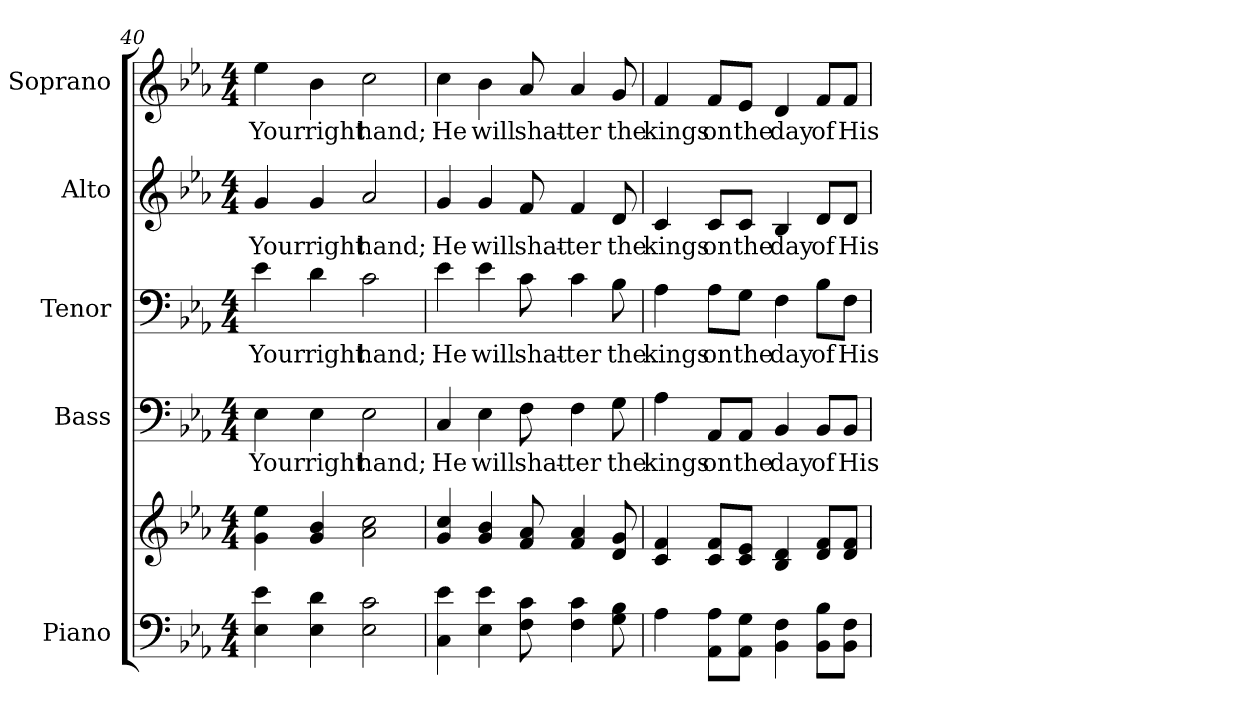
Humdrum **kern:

**kern	**kern	**kern	**text	**kern	**text	**kern	**text	**kern	**text
*part5	*part5	*part4	*part4	*part3	*part3	*part2	*part2	*part1	*part1
*staff6	*staff5	*staff4	*staff4	*staff3	*staff3	*staff2	*staff2	*staff1	*staff1
*I"Piano	*	*I"Bass	*	*I"Tenor	*	*I"Alto	*	*I"Soprano	*
*I'Pno.	*	*I'B.	*	*I'T.	*	*I'A.	*	*I'S.	*
!!LO:PB:g=z
*clefF4	*clefG2	*clefF4	*	*clefF4	*	*clefG2	*	*clefG2	*
*k[b-e-a-]	*k[b-e-a-]	*k[b-e-a-]	*	*k[b-e-a-]	*	*k[b-e-a-]	*	*k[b-e-a-]	*
*E-:	*E-:	*E-:	*	*E-:	*	*E-:	*	*E-:	*
*M4/4	*M4/4	*M4/4	*	*M4/4	*	*M4/4	*	*M4/4	*
=40	=40	=40	=40	=40	=40	=40	=40	=40	=40
!	!	!	!LO:LY:b:color=#000000	!	!	!	!	!	!
!	!	!	!	!	!LO:LY:b:color=#000000	!	!	!	!
!	!	!	!	!	!	!	!LO:LY:b:color=#000000	!	!
!	!	!	!	!	!	!	!	!	!LO:LY:b:color=#000000
4E-i\ 4e-i	4gi\ 4ee-i	4E-i\	Your	4e-i\	Your	4gi/	Your	4ee-i\	Your
!	!	!	!LO:LY:b:color=#000000	!	!	!	!	!	!
!	!	!	!	!	!LO:LY:b:color=#000000	!	!	!	!
!	!	!	!	!	!	!	!LO:LY:b:color=#000000	!	!
!	!	!	!	!	!	!	!	!	!LO:LY:b:color=#000000
4E-i\ 4di	4gi/ 4b-i	4E-i\	right	4di\	right	4gi/	right	4b-i\	right
!	!	!	!LO:LY:b:color=#000000	!	!	!	!	!	!
!	!	!	!	!	!LO:LY:b:color=#000000	!	!	!	!
!	!	!	!	!	!	!	!LO:LY:b:color=#000000	!	!
!	!	!	!	!	!	!	!	!	!LO:LY:b:color=#000000
2E-i\ 2ci	2a-i\ 2cci	2E-i\	hand;	2ci\	hand;	2a-i/	hand;	2cci\	hand;
=41	=41	=41	=41	=41	=41	=41	=41	=41	=41
!	!	!	!LO:LY:b:color=#000000	!	!	!	!	!	!
!	!	!	!	!	!LO:LY:b:color=#000000	!	!	!	!
!	!	!	!	!	!	!	!LO:LY:b:color=#000000	!	!
!	!	!	!	!	!	!	!	!	!LO:LY:b:color=#000000
4Ci\ 4e-i	4gi/ 4cci	4Ci/	He	4e-i\	He	4gi/	He	4cci\	He
!	!	!	!LO:LY:b:color=#000000	!	!	!	!	!	!
!	!	!	!	!	!LO:LY:b:color=#000000	!	!	!	!
!	!	!	!	!	!	!	!LO:LY:b:color=#000000	!	!
!	!	!	!	!	!	!	!	!	!LO:LY:b:color=#000000
4E-i\ 4e-i	4gi/ 4b-i	4E-i\	will	4e-i\	will	4gi/	will	4b-i\	will
!	!	!	!LO:LY:b:color=#000000	!	!	!	!	!	!
!	!	!	!	!	!LO:LY:b:color=#000000	!	!	!	!
!	!	!	!	!	!	!	!LO:LY:b:color=#000000	!	!
!	!	!	!	!	!	!	!	!	!LO:LY:b:color=#000000
8Fi\ 8ci	8fi/ 8a-i	8Fi\	shat-	8ci\	shat-	8fi/	shat-	8a-i/	shat-
!	!	!	!LO:LY:b:color=#000000	!	!	!	!	!	!
!	!	!	!	!	!LO:LY:b:color=#000000	!	!	!	!
!	!	!	!	!	!	!	!LO:LY:b:color=#000000	!	!
!	!	!	!	!	!	!	!	!	!LO:LY:b:color=#000000
4Fi\ 4ci	4fi/ 4a-i	4Fi\	-ter	4ci\	-ter	4fi/	-ter	4a-i/	-ter
!	!	!	!LO:LY:b:color=#000000	!	!	!	!	!	!
!	!	!	!	!	!LO:LY:b:color=#000000	!	!	!	!
!	!	!	!	!	!	!	!LO:LY:b:color=#000000	!	!
!	!	!	!	!	!	!	!	!	!LO:LY:b:color=#000000
8Gi\ 8B-i	8di/ 8gi	8Gi\	the	8B-i\	the	8di/	the	8gi/	the
=42	=42	=42	=42	=42	=42	=42	=42	=42	=42
!	!	!	!LO:LY:b:color=#000000	!	!	!	!	!	!
!	!	!	!	!	!LO:LY:b:color=#000000	!	!	!	!
!	!	!	!	!	!	!	!LO:LY:b:color=#000000	!	!
!	!	!	!	!	!	!	!	!	!LO:LY:b:color=#000000
4A-i\	4ci/ 4fi	4A-i\	kings	4A-i\	kings	4ci/	kings	4fi/	kings
!	!	!	!LO:LY:b:color=#000000	!	!	!	!	!	!
!	!	!	!	!	!LO:LY:b:color=#000000	!	!	!	!
!	!	!	!	!	!	!	!LO:LY:b:color=#000000	!	!
!	!	!	!	!	!	!	!	!	!LO:LY:b:color=#000000
8AA-i\ 8A-i\L	8ci/ 8fi/L	8AA-i/L	on	8A-i\L	on	8ci/L	on	8fi/L	on
!	!	!	!LO:LY:b:color=#000000	!	!	!	!	!	!
!	!	!	!	!	!LO:LY:b:color=#000000	!	!	!	!
!	!	!	!	!	!	!	!LO:LY:b:color=#000000	!	!
!	!	!	!	!	!	!	!	!	!LO:LY:b:color=#000000
8AA-i\ 8Gi\J	8ci/ 8e-i/J	8AA-i/J	the	8Gi\J	the	8ci/J	the	8e-i/J	the
!	!	!	!LO:LY:b:color=#000000	!	!	!	!	!	!
!	!	!	!	!	!LO:LY:b:color=#000000	!	!	!	!
!	!	!	!	!	!	!	!LO:LY:b:color=#000000	!	!
!	!	!	!	!	!	!	!	!	!LO:LY:b:color=#000000
4BB-i\ 4Fi	4B-i/ 4di	4BB-i/	day	4Fi\	day	4B-i/	day	4di/	day
!	!	!	!LO:LY:b:color=#000000	!	!	!	!	!	!
!	!	!	!	!	!LO:LY:b:color=#000000	!	!	!	!
!	!	!	!	!	!	!	!LO:LY:b:color=#000000	!	!
!	!	!	!	!	!	!	!	!	!LO:LY:b:color=#000000
8BB-i\ 8B-i\L	8di/ 8fi/L	8BB-i/L	of	8B-i\L	of	8di/L	of	8fi/L	of
!	!	!	!LO:LY:b:color=#000000	!	!	!	!	!	!
!	!	!	!	!	!LO:LY:b:color=#000000	!	!	!	!
!	!	!	!	!	!	!	!LO:LY:b:color=#000000	!	!
!	!	!	!	!	!	!	!	!	!LO:LY:b:color=#000000
8BB-i\ 8Fi\J	8di/ 8fi/J	8BB-i/J	His	8Fi\J	His	8di/J	His	8fi/J	His
=	=	=	=	=	=	=	=	=	=
*-	*-	*-	*-	*-	*-	*-	*-	*-	*-
